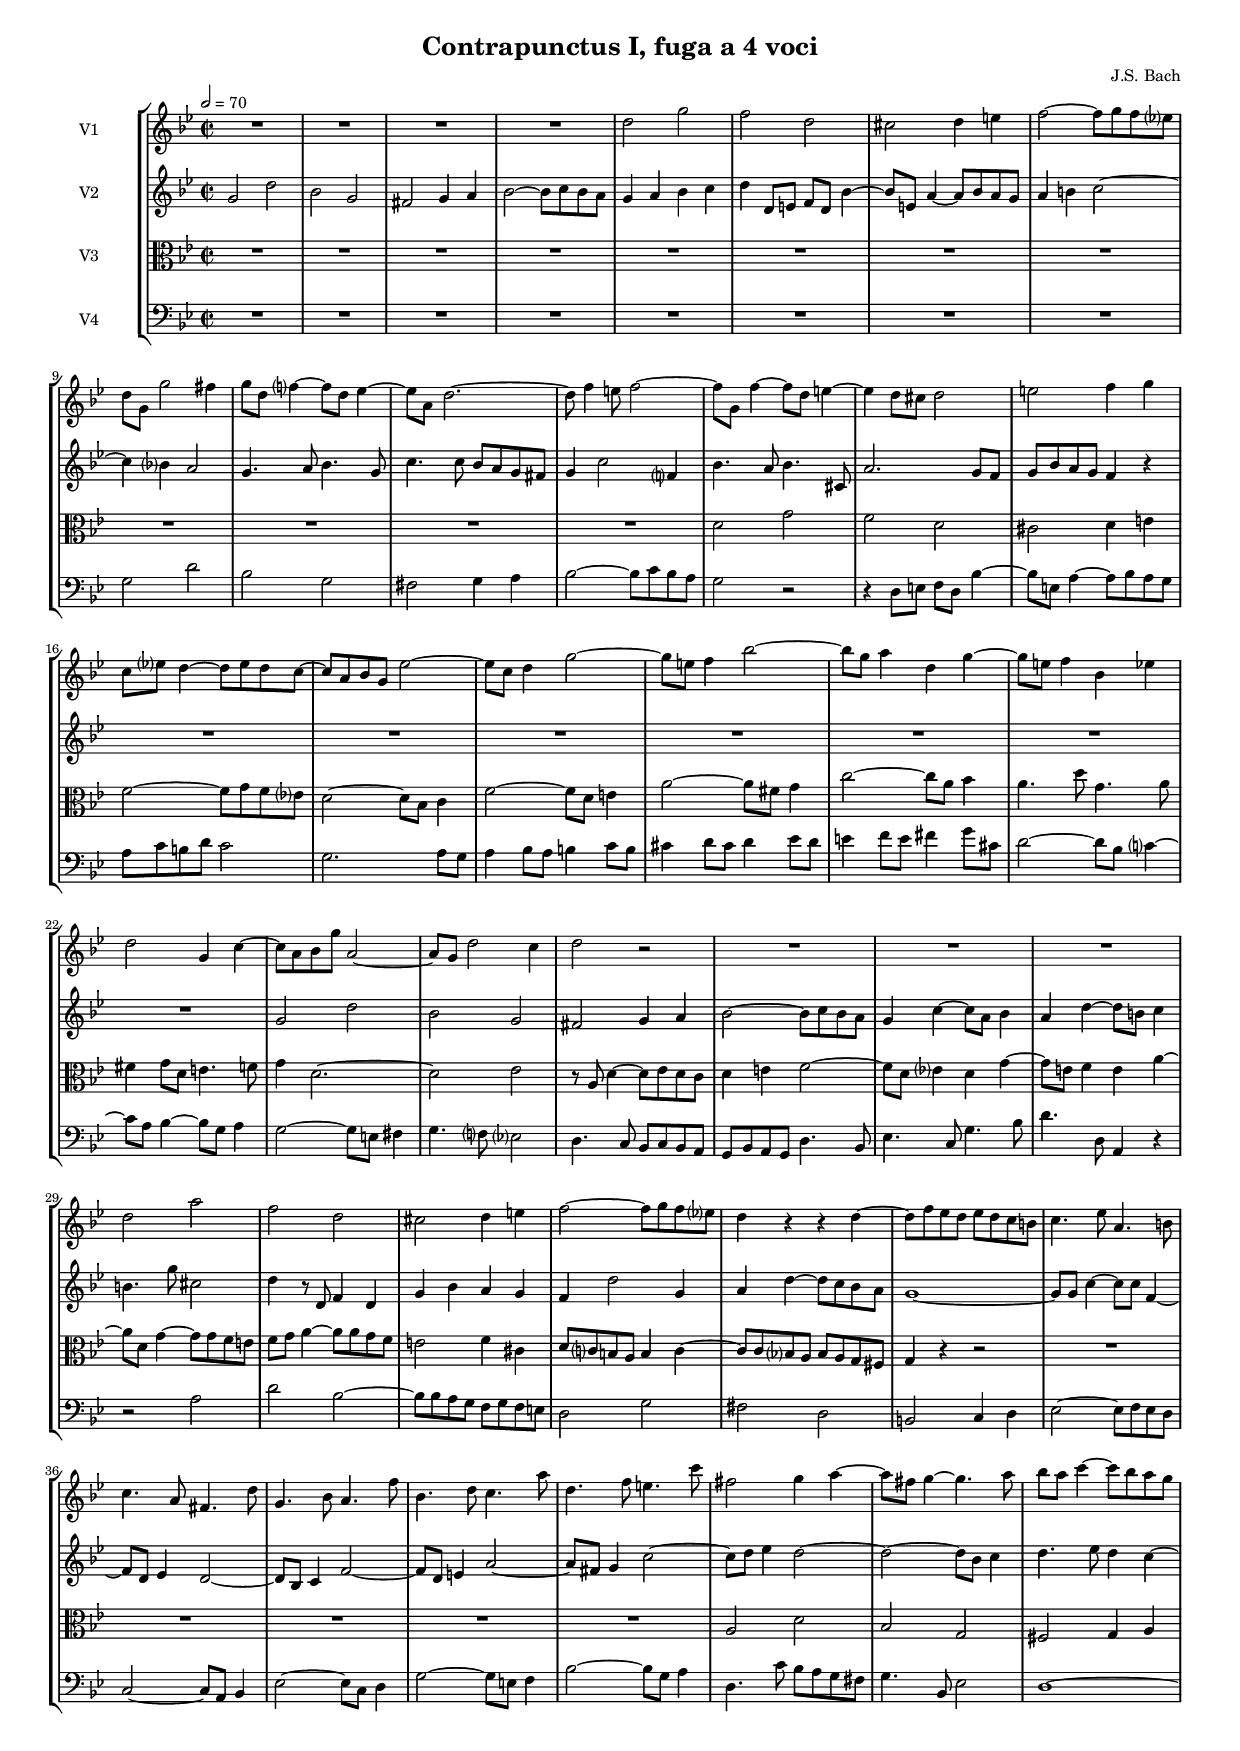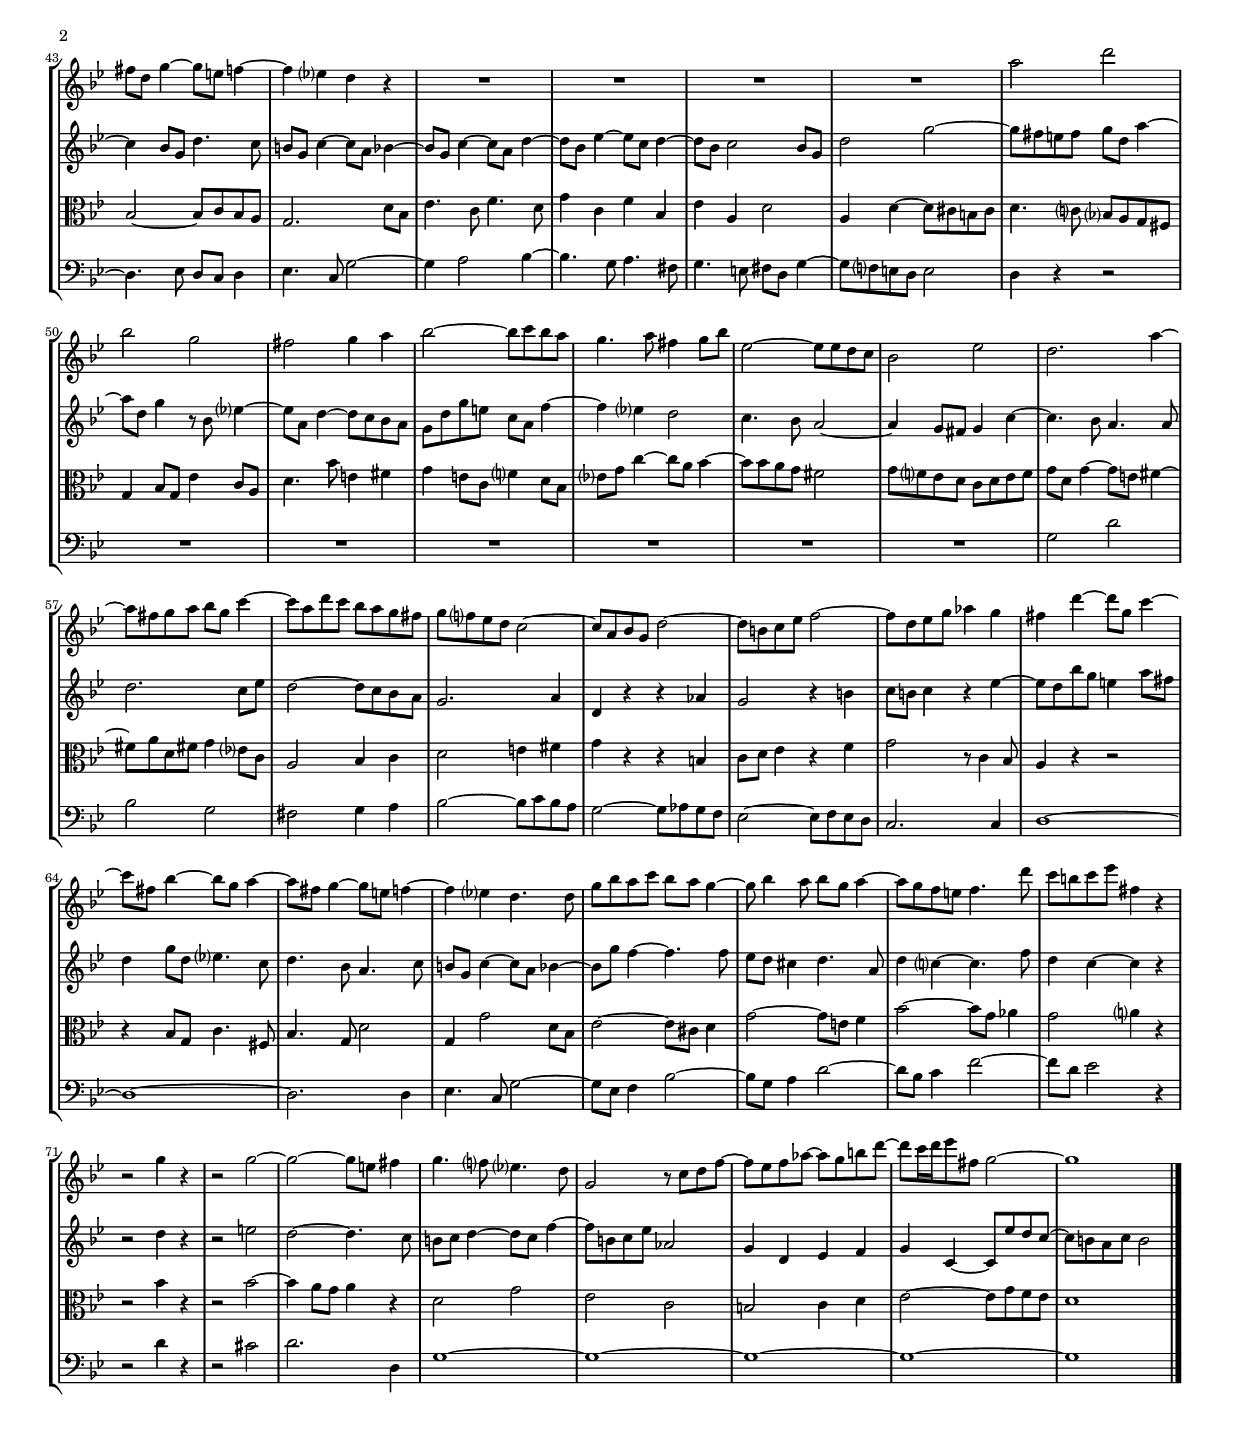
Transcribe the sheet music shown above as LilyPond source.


%{ 
	for flute, oboe, clarinet and bassoon (?)

%}

originpitch = g %c' %g %c' %bes'% f % c'
targetpitchone = c'
targetpitchtwo = c'
targetpitchthr = c'
targetpitchfou = c'

midiInstrOne = "flute"
midiInstrTwo = "oboe"
midiInstrThr = "clarinet"
midiInstrFou = "cello"

clefVThree = alto

%%%%% piece.ly
%%%%% (This is the global definitions file)

\version "2.16.0"

\header{
  title = "Contrapunctus I, fuga a 4 voci"
	composer = "J.S. Bach"
}

%originpitch = c' %c' %bes'% f % c'
%targetpitchone = c'
%targetpitchtwo = c'
%targetpitchthr = c'
%targetpitchfou = c'

global= {
  \time 2/2
  % \key d \minor
  \tempo 2 = 70
  \accidentalStyle "modern-cautionary"
}

one = \transpose \originpitch \targetpitchone {\new Voice { 
  \key d \minor
  \relative c''{
  \set Staff.instrumentName = #"V1 "
  \set Staff.midiInstrument = \midiInstrOne

\compressFullBarRests
  % r1 | r1 | r1 | r1 |
  R1*4
  a2 d | c a | gis a4 b | c2 ~ c8 d c bes | 
  a d, d'2 cis4 | d8 a c4 ~ c8 a bes4~ | bes8 e, a2.~ | a8 c4 b8 c2~ |
  c8 d, c'4 ~ c8 a b4~| b a8 gis a2 | b2 c4 d | g,8 bes a4 ~ a8 bes a g~ |
  g8 e f d bes'2 ~ | bes8 g a4 d2 ~ | d8 b c4 f2 ~ | f8 d e4 a,4 d ~ |
  d8 b c4 f, bes | a2 d,4 g ~ | g8 e f d' e,2~ | e8 d a'2 g4 | 
  a2 r2 | R1*3 %r1 | r1 | r1 |
  a2 e' | c a | gis a4 b | c2 ~ c8 d c bes |
  a4 r4 r4 a4~| a8 c bes a bes a g fis | g4. bes8 e,4. fis8 | 
         g4. e8 cis4. a'8 |
  d,4. f8 e4. c'8 | f,4. a8 g4. e'8 | a,4. c8 b4. g'8 | cis,2 d4 e~ |
  e8 cis d4~ d4. e8 | f  e g4 ~  g8 f e d  | cis a d4 ~ d8 b c4 ~ | c4 bes a r4 |
  % r1 | r1 | r1 | r1 |
  R1*4 
  e'2 a2 | f d | cis d4 e | f2~ f8 g f e | 
  d4. e8 cis4 d8 f | bes,2~ bes8 bes a g | f2 bes | a2. e'4 ~ |
  e8 cis d e f d g4 ~ | g8 e a g f e d cis | d c bes a g2~ | g8 e f d a'2~ |
  a8 fis g bes c2~ | c8 a bes d ees4 d | cis a'~ a8 d, g4 ~ | g8 cis, f4 ~ f8 d e4~ |
  e8 cis d4~ d8 b c4~ | c bes a4. a8 | d f e g f e d4~ | d8 f4 e8 f d e4~ |
  e8 d c b c4. a'8 | g fis g bes cis,4 r4 | r2 d4 r | r2 d~ |
  d~ d8 b cis4 | d4. c8 bes4. a8 | d,2 r8 g a c~ | c bes c ees8 ~ ees d fis a~ | 
  a8 g16 a bes8 cis,8 d2~ | d1 
  

\bar "|." }}}   %*********************************

two = \transpose \originpitch \targetpitchtwo {\new Voice { 
  \key d \minor
  \relative c'{
  \set Staff.instrumentName = #"V2 "
  \set Staff.midiInstrument = \midiInstrTwo

\compressFullBarRests

  d2 a' | f d | cis d4 e | f2~f8 g8 f e | 
  d4 e f g | a a,8 b c a f'4~ | f8 b,8 e4~e8 f8 e d | e4 fis g2~ | 
  g4 f e2 | d4. e8 f4. d8 | g4. g8 f e d cis | d4 g2 c,4 | f4. e8 f4. gis,8 |
  e'2. d8 c8 | d f e d c4 r4| %r1 | r1 | 
  %r1 | r1 | r1 | r1 | 
  %r1 |
  R1*7 
  d2 a' | f d | cis d4 e |
  f2~f8 g8 f e | d4 g ~ g8 e f4 | e4 a ~ a8 fis g4 | fis4. d'8 gis,2 |
  a4 r8 a,8 c4 a | d f e d | c a'2 d,4 | e a ~ a8 g f e | d1 ~ |
  d8 d g4 ~ g8 g c,4 ~ | c8 a bes4 a2 ~ | a8 f g4 c2 ~ | c8 a b4 e2 ~ | 
  e8 cis d4 g2 ~ | g8 a bes4 a2 ~ | a2 ~ a8 f g4 | a4. bes8 a4 g4~ |
  g f8 d a'4. g8 | fis d g4 ~ g8 e f4 ~ | f8 d g4 ~ g8 e a4 ~ | 
        a8 f bes4 ~ bes8 g a4 ~ |
  a8 f g2 f8 d | a'2 d2 ~ | d8 cis b cis d a e'4 ~ | e8 a, d4 r8 f, bes4 ~ |
  bes8 e, a4 ~ a8 g f e | d a' d b g e c'4 ~ | c bes a2 | g4. f8 e2 ~ | 
  e4 d8 cis d4 g ~ | g4. f8 e4. e8 | a2. g8 bes | a2 ~ a8 g f e |
  d2. e4 | a, r4 r4 ees' | d2 r4 fis4 | g8 fis g4 r4 bes ~ | 
  bes8 a f' d b4 e8 cis | a4 d8 a bes4. g8 | a4. f8 e4. g8 | 
         fis8 d g4 ~ g8 e f4 ~ |
  f8 d' c4 ~ c4. c8 | bes8 a gis4 a4. e8 | a4 g ~ g4. c8 | a4 g4 ~ g4 r4 |
  r2 a4 r4 | r2 b2 | a2 ~ a4. g8 | fis g a4 ~ a8 g c4 ~ | 
  c8 fis, g bes ees,2 | d4 a bes c | d g,4 ~ g8 bes' a g ~ | g fis e g fis2 

\bar "|." }}}   %*********************************

three = \transpose \originpitch \targetpitchthr {\new Voice { 
  \key d \minor
  \relative c' {
  \set Staff.instrumentName = #"V3 "
  \set Staff.midiInstrument = \midiInstrThr
  %\clef bass %alto
  \clef \clefVThree

\compressFullBarRests

  %r1 |r1 |r1 |r1 |r1 |r1 |r1 |r1 |r1 |r1 |r1 |r1 |
  R1*4 | R1*4 | R1*4 |
  a2 d | c a | gis a4 b | c2 ~ c8 d c bes | 
  a2~ a8 f g4 | c2~ c8 a b4 | e2~ e8 cis d4 | 
  %\clef G
  g2~ g8 e f4 | e4. a8 d,4. e8 | 
  %\clef F
  cis4 d8 a b4. c8 | d4 a2.~ | a2 bes | r8 e,8 a4~ a8 bes a g | 
  a4 b c2~ | c8 a bes4 a d4~ | d8 b c4 b e~| e8 a, d4~ d8 d c b | 
  c d e4~ e8 e d c | b2 c4 gis | a8 g fis e fis4 g~ | g8 g f e f e d cis | 
  d4 r4 r2 | %r1 | r1 |r1 | r1 | r1 |
  R1*5
  e2 a | f d | cis d4 e | f2~ f8 g f e | d2. a'8 f | bes4. g8 c4. a8 |
  d4 g, c f, | bes e, a2 | e4 a4~ a8 gis fis gis | a4. g8 f e d cis |
  d4 f8 d bes'4 g8 e | a4. f'8 b,4 cis | d b8 g c4 a8 f | bes8 d 
  %\clef G 
  g4~ g8 e f4~ | f8 f e d cis2 |
  %\clef F 
  d8 c bes a g a bes c | d a d4~ d8 b cis4~ | cis8 e a, cis d4 bes8 g | e2 f4 g |
  a2 b4 cis | d r r fis, | g8 a bes4 r c | d2 r8 g,4 f8 |
  e4 r4 r2 | r4 f8 d g4. cis,8 | f4. d8 a'2 | d,4 d'2 a8 f | 
  bes2~ bes8 gis a4 | d2~ d8 b c4 | f2~ f8 d ees4 | d2 e4 r | 
  r2 f4 r | r2 f2~ | f4 e8 d e4 r4 | a,2 d | 
  bes g | fis g4 a | bes2~ bes8 d c bes | a1


\bar "|." }}}   %*********************************

four = \transpose \originpitch \targetpitchfou {\new Voice { 
  \key d \minor
  \relative c' {
  \set Staff.instrumentName = #"V4 "
  \set Staff.midiInstrument = \midiInstrFou
  \clef bass

\compressFullBarRests

  %r1 |r1 |r1 |r1 |r1 |r1 |r1 |r1 |
  R1*4 | R1*4
  d,2 a' | f d | cis d4 e | f2~ f8 g f e | 
  d2 r2 | r4 a8 b c a f'4~ | f8 b, e4~ e8 f e d | e g fis a g2 | 
  d2. e8 d | e4 f8 e fis4 g8 fis | gis4 a8 gis a4 bes8 a | b4 c8 b cis4 d8 gis, |
  a2~ a8 f g4~ | g8 e f4~ f8 d e4 | d2~ d8 b cis4 | d4. c8 bes2 |
  a4. g8 f g f e d f e d a'4. f8 | bes4. g8 d'4. f8 | a4. a,8 e4 r | 
  r2 e' | a f ~ | f8 f8 e d c d c b | a2 d | 
  cis a | fis g4 a | bes2~ bes8 c bes a | g2 ~ g8 e f4 |
  bes2 ~ bes8 g a4 | d2~ d8 b c4 | f2~ f8 d e4 | a,4. g'8 f e d cis | 
  d4. f,8 bes2 | a1 ~ | a4. bes8 a g a4 | bes4. g8 d'2~ | 
  d4 e2 f4~ | f4. d8 e4. cis8 | d4. b8 cis a d4~ | d8 c b a b2 | 
  a4 r r2 | %r1 | r1 | r1 |
  R1*6 % r1 | r1 | r1 | 
  d2 a'2 | 
  f d | cis d4 e | f2~ f8 g f e | d2~ d8 ees d c | 
  bes2~ bes8 c bes a | g2. g4 | a1~ | a1~ | 
  a2. a4 | bes4. g8 d'2~ | d8 bes c4 f2~ | f8 d e4 a2~ | 
  a8 f g4 c2~ | c8 a bes2 r4 | r2 a4 r4 | r2 gis2 |
  a2. a,4 | d1 ~ | d1 ~ | d1 ~ | d1 ~ | d1 ~ 

\bar "|."}}}   %**********************************

music = {
  <<
    \tag #'score \tag #'v1 \new Staff { << \global \one >> }
    \tag #'score \tag #'v2 \new Staff { << \global \two>> }
    \tag #'score \tag #'v3 \new Staff { << \global \three>> }
    \tag #'score \tag #'v4 \new Staff { << \global \four>> }
  >>
}



%{ Uncomment this block when using separate files

%%%%% vlc.ly
%%%%% (This is the Cello part file)

\include "piece.ly"
\score {
  \keepWithTag #'vlc \music
  \layout { }
}

%}

#(set-global-staff-size 14)
\score {
  \new StaffGroup \keepWithTag #'score \music
  \layout { }
  \midi { }
}


